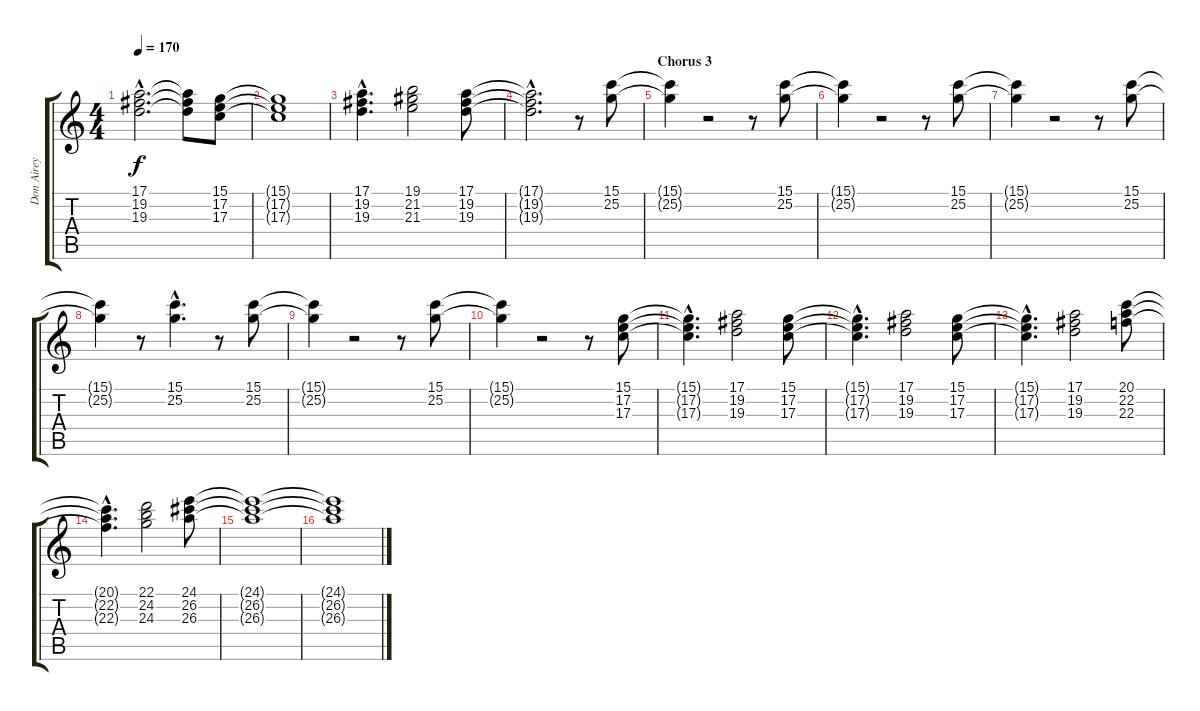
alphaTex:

\track ("Don Airey - Right Hand" "Don Airey ") {instrument drawbarorgan}
\staff {score tabs}
\tuning (E4 B3 G3 D3 A2 E2) {hide}
\ts (4 4)
\tempo 170
\clef g2
\ks c
(17.1{hac} 19.2{hac} 19.3{hac}).2{d dy f} (17.1{t} 19.2{t} 19.3{t}).8 (15.1 17.2 17.3).8 |
(15.1{t} 17.2{t} 17.3{t}).1 |
(17.1{hac} 19.2{hac} 19.3{hac}).4{d} (19.1 21.2 21.3).2 (17.1 19.2 19.3).8 |
(17.1{hac t} 19.2{hac t} 19.3{hac t}).2{d} r.8 (15.1 25.2).8 |
\section ("" "Chorus 3")
(15.1{t} 25.2{t}).4 r.2 r.8 (15.1 25.2).8 |
(15.1{t} 25.2{t}).4 r.2 r.8 (15.1 25.2).8 |
(15.1{t} 25.2{t}).4 r.2 r.8 (15.1 25.2).8 |
(15.1{t} 25.2{t}).4 r.8 (15.1{hac} 25.2{hac}).4{d} r.8 (15.1 25.2).8 |
(15.1{t} 25.2{t}).4 r.2 r.8 (15.1 25.2).8 |
(15.1{t} 25.2{t}).4 r.2 r.8 (15.1 17.2 17.3).8 |
(15.1{hac t} 17.2{hac t} 17.3{hac t}).4{d} (17.1 19.2 19.3).2 (15.1 17.2 17.3).8 |
(15.1{hac t} 17.2{hac t} 17.3{hac t}).4{d} (17.1 19.2 19.3).2 (15.1 17.2 17.3).8 |
(15.1{hac t} 17.2{hac t} 17.3{hac t}).4{d} (17.1 19.2 19.3).2 (20.1 22.2 22.3).8 |
(20.1{hac t} 22.2{hac t} 22.3{hac t}).4{d} (22.1 24.2 24.3).2 (24.1 26.2 26.3).8 |
(24.1{t} 26.2{t} 26.3{t}).1 |
(24.1{t} 26.2{t} 26.3{t}).1
